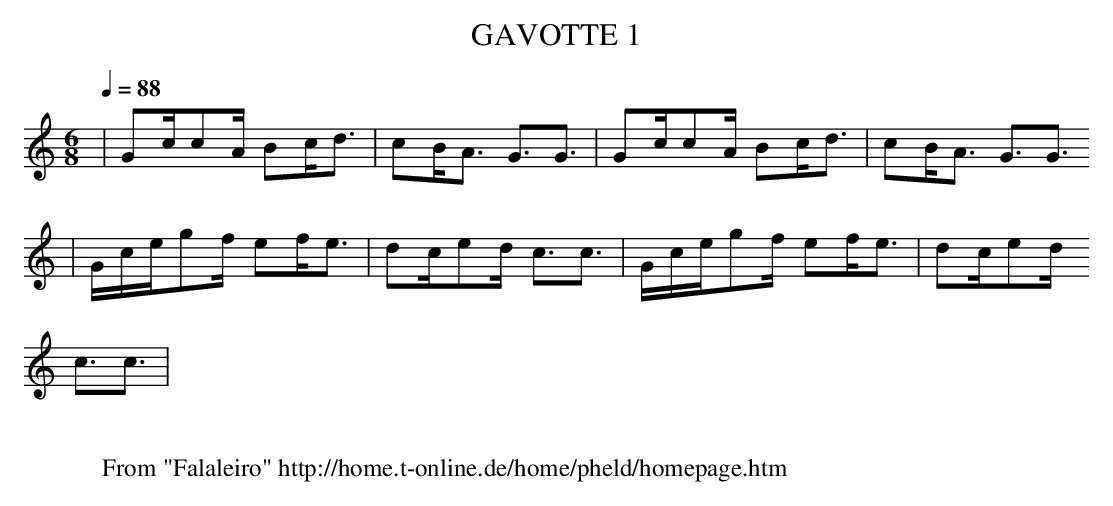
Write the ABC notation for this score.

X:1
T:GAVOTTE 1
M:6/8
L:1/8
Q:1/4=88
K:C
|Gc/2cA/2 Bc/2d3/2|cB/2A3/2 G3/2G3/2|Gc/2cA/2 Bc/2d3/2|cB/2A3/2 G3/2G3/2
|
G/2c/2e/2gf/2 ef/2e3/2|dc/2ed/2 c3/2c3/2|G/2c/2e/2gf/2 ef/2e3/2|dc/2ed/2
 c3/2c3/2|
W:
W: From "Falaleiro" http://home.t-online.de/home/pheld/homepage.htm
